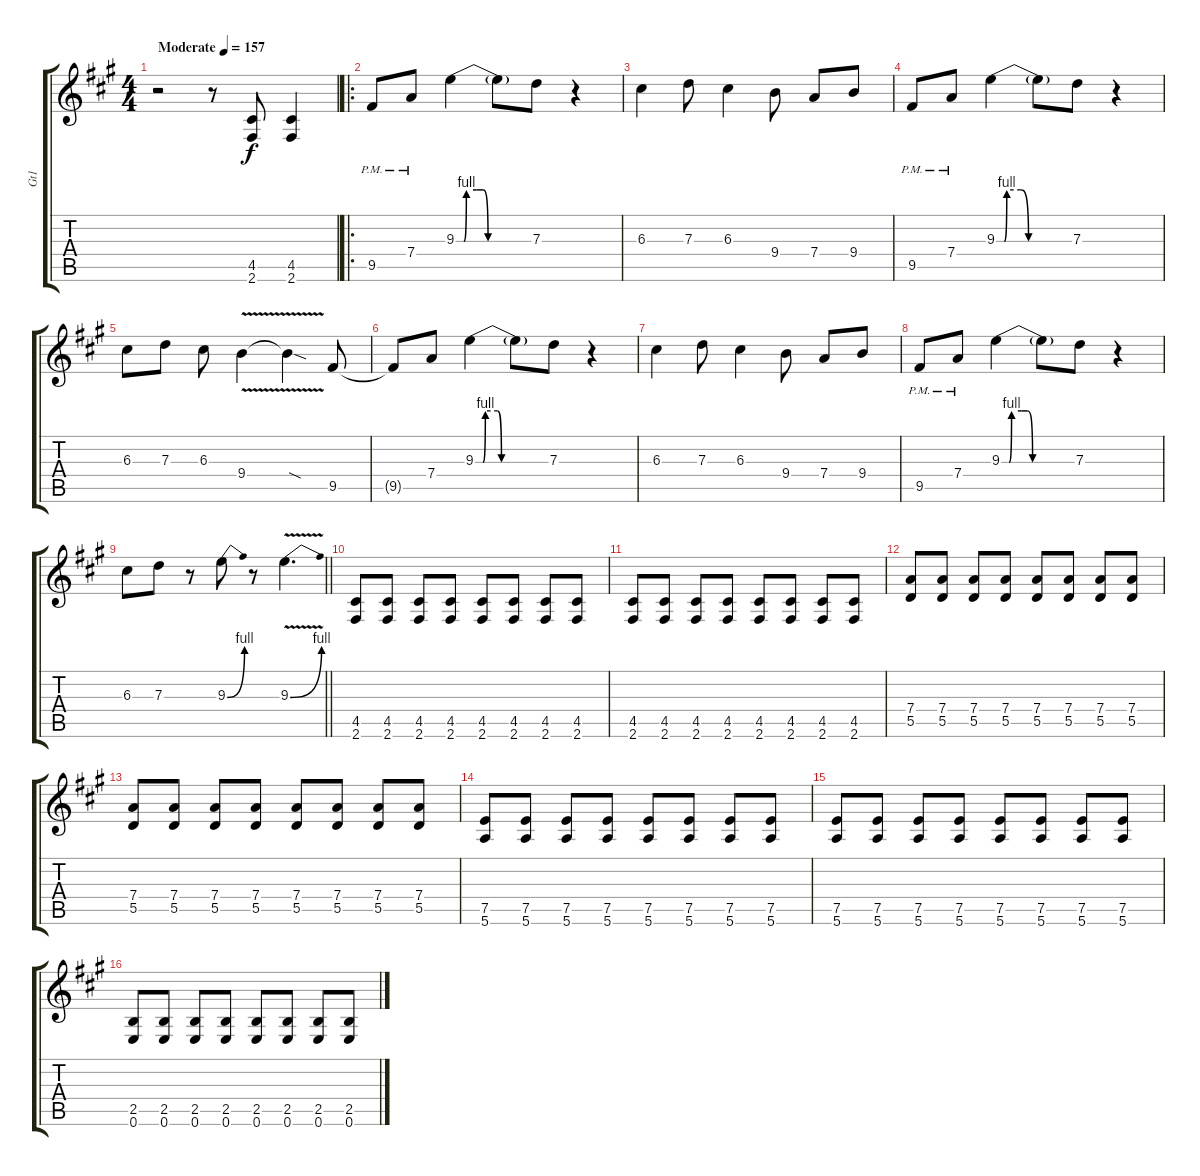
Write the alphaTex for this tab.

\track ("Gt1" "Gt1") {instrument distortionguitar}
\staff {score tabs}
\tuning (E4 B3 G3 D3 A2 E2) {hide}
\ts (4 4)
\tempo (157 "Moderate")
\clef g2
\ks f#minor
r.2{dy f instrument distortionguitar} r.8 (4.5 2.6).8 (4.5 2.6).4 |
\ro
9.5{pm}.8 7.4{pm}.8 9.3{be (custom 0 0 6 0 8 4 16 4 21 4 25 0 28 0 35 0 44 0 60 0)}.4 9.3{t}.8 7.3.8 r.4 |
6.3.4 7.3.8 6.3.4 9.4.8 7.4.8 9.4.8 |
9.5{pm}.8 7.4{pm}.8 9.3{be (custom 0 0 6 0 8 4 19 4 25 0 35 0 44 0 60 0)}.4 9.3{t}.8 7.3.8 r.4 |
6.3.8 7.3.8 6.3.8 9.4{v}.4 9.4{sod t}.4 9.5.8 |
9.5{t}.8 7.4.8 9.3{be (custom 0 0 6 0 8 4 18 4 21 0 35 0 44 0 60 0)}.4 9.3{t}.8 7.3.8 r.4 |
6.3.4 7.3.8 6.3.4 9.4.8 7.4.8 9.4.8 |
9.5{pm}.8 7.4{pm}.8 9.3{be (custom 0 0 6 0 8 4 16 4 21 4 25 0 28 0 35 0 44 0 60 0)}.4 9.3{t}.8 7.3.8 r.4 |
\barLineRight lightlight
6.3.8 7.3.8 r.8 9.3{be (bend 0 0 60 4)}.8 r.8 9.3{be (bend 0 0 60 4) v}.4{d} |
(4.5 2.6).8 (4.5 2.6).8 (4.5 2.6).8 (4.5 2.6).8 (4.5 2.6).8 (4.5 2.6).8 (4.5 2.6).8 (4.5 2.6).8 |
(4.5 2.6).8 (4.5 2.6).8 (4.5 2.6).8 (4.5 2.6).8 (4.5 2.6).8 (4.5 2.6).8 (4.5 2.6).8 (4.5 2.6).8 |
(7.4 5.5).8 (7.4 5.5).8 (7.4 5.5).8 (7.4 5.5).8 (7.4 5.5).8 (7.4 5.5).8 (7.4 5.5).8 (7.4 5.5).8 |
(7.4 5.5).8 (7.4 5.5).8 (7.4 5.5).8 (7.4 5.5).8 (7.4 5.5).8 (7.4 5.5).8 (7.4 5.5).8 (7.4 5.5).8 |
(7.5 5.6).8 (7.5 5.6).8 (7.5 5.6).8 (7.5 5.6).8 (7.5 5.6).8 (7.5 5.6).8 (7.5 5.6).8 (7.5 5.6).8 |
(7.5 5.6).8 (7.5 5.6).8 (7.5 5.6).8 (7.5 5.6).8 (7.5 5.6).8 (7.5 5.6).8 (7.5 5.6).8 (7.5 5.6).8 |
(2.5 0.6).8 (2.5 0.6).8 (2.5 0.6).8 (2.5 0.6).8 (2.5 0.6).8 (2.5 0.6).8 (2.5 0.6).8 (2.5 0.6).8
